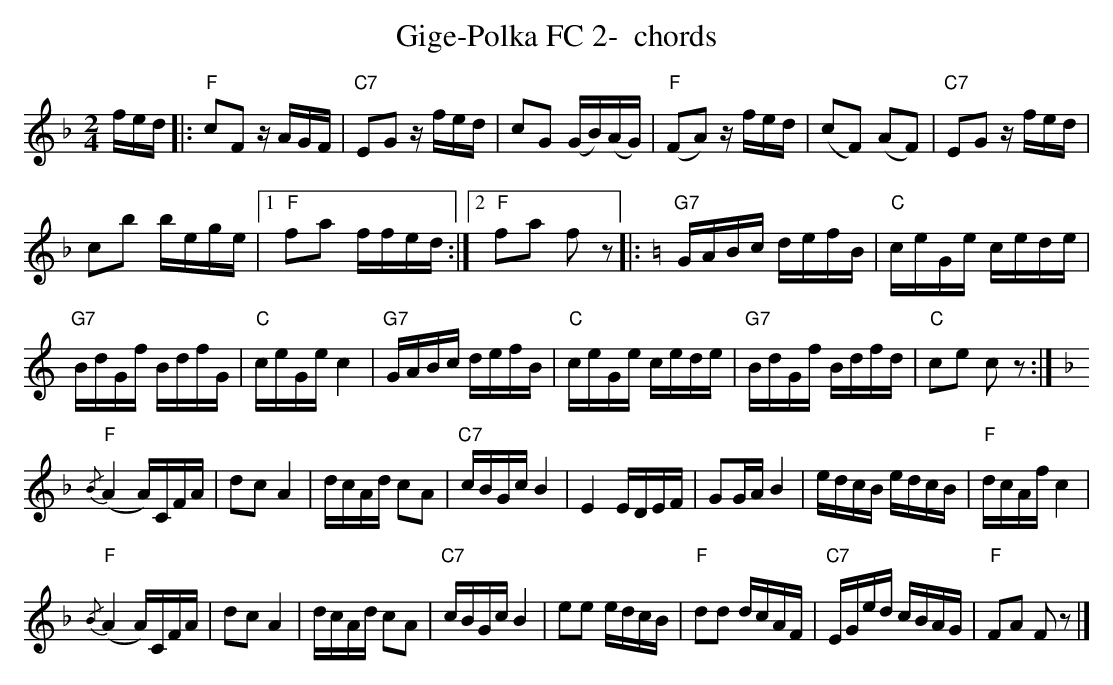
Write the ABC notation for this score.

X:1
T:Gige-Polka FC 2-  chords
M:2/4
L:1/16
K:Fmaj%%MIDI gchordon
fed |: "F"c2F2 zAGF | "C7"E2G2 zfed | c2G2 (GB)(AG) | "F"(F2A2) zfed | (c2F2) (A2F2) | "C7"E2G2 zfed |
c2b2 bege |1 \
"F"f2a2 ffed :|2 "F"f2a2 f2z2 |: [K:Cmaj] "G7"GABc defB | "C"ceGe cede |
"G7"BdGf BdfG | "C"ceGe c4 | \
"G7"GABc defB | "C"ceGe cede | "G7"BdGf Bdfd | "C"c2e2 c2z2 :|
[K:Fmaj] "F"{/B}(A4A)CFA | d2c2 A4 | \
dcAd c2A2 | "C7"cBGc B4 |E4 EDEF | G2GA B4 | edcB edcB | "F"dcAf c4 |
"F"{/B}(A4A)CFA | d2c2 A4 | \
dcAd c2A2 | "C7"cBGc B4 | \
e2e2 edcB | "F"d2d2 dcAF | "C7"EGed cBAG | "F"F2A2 F2z2 |]
